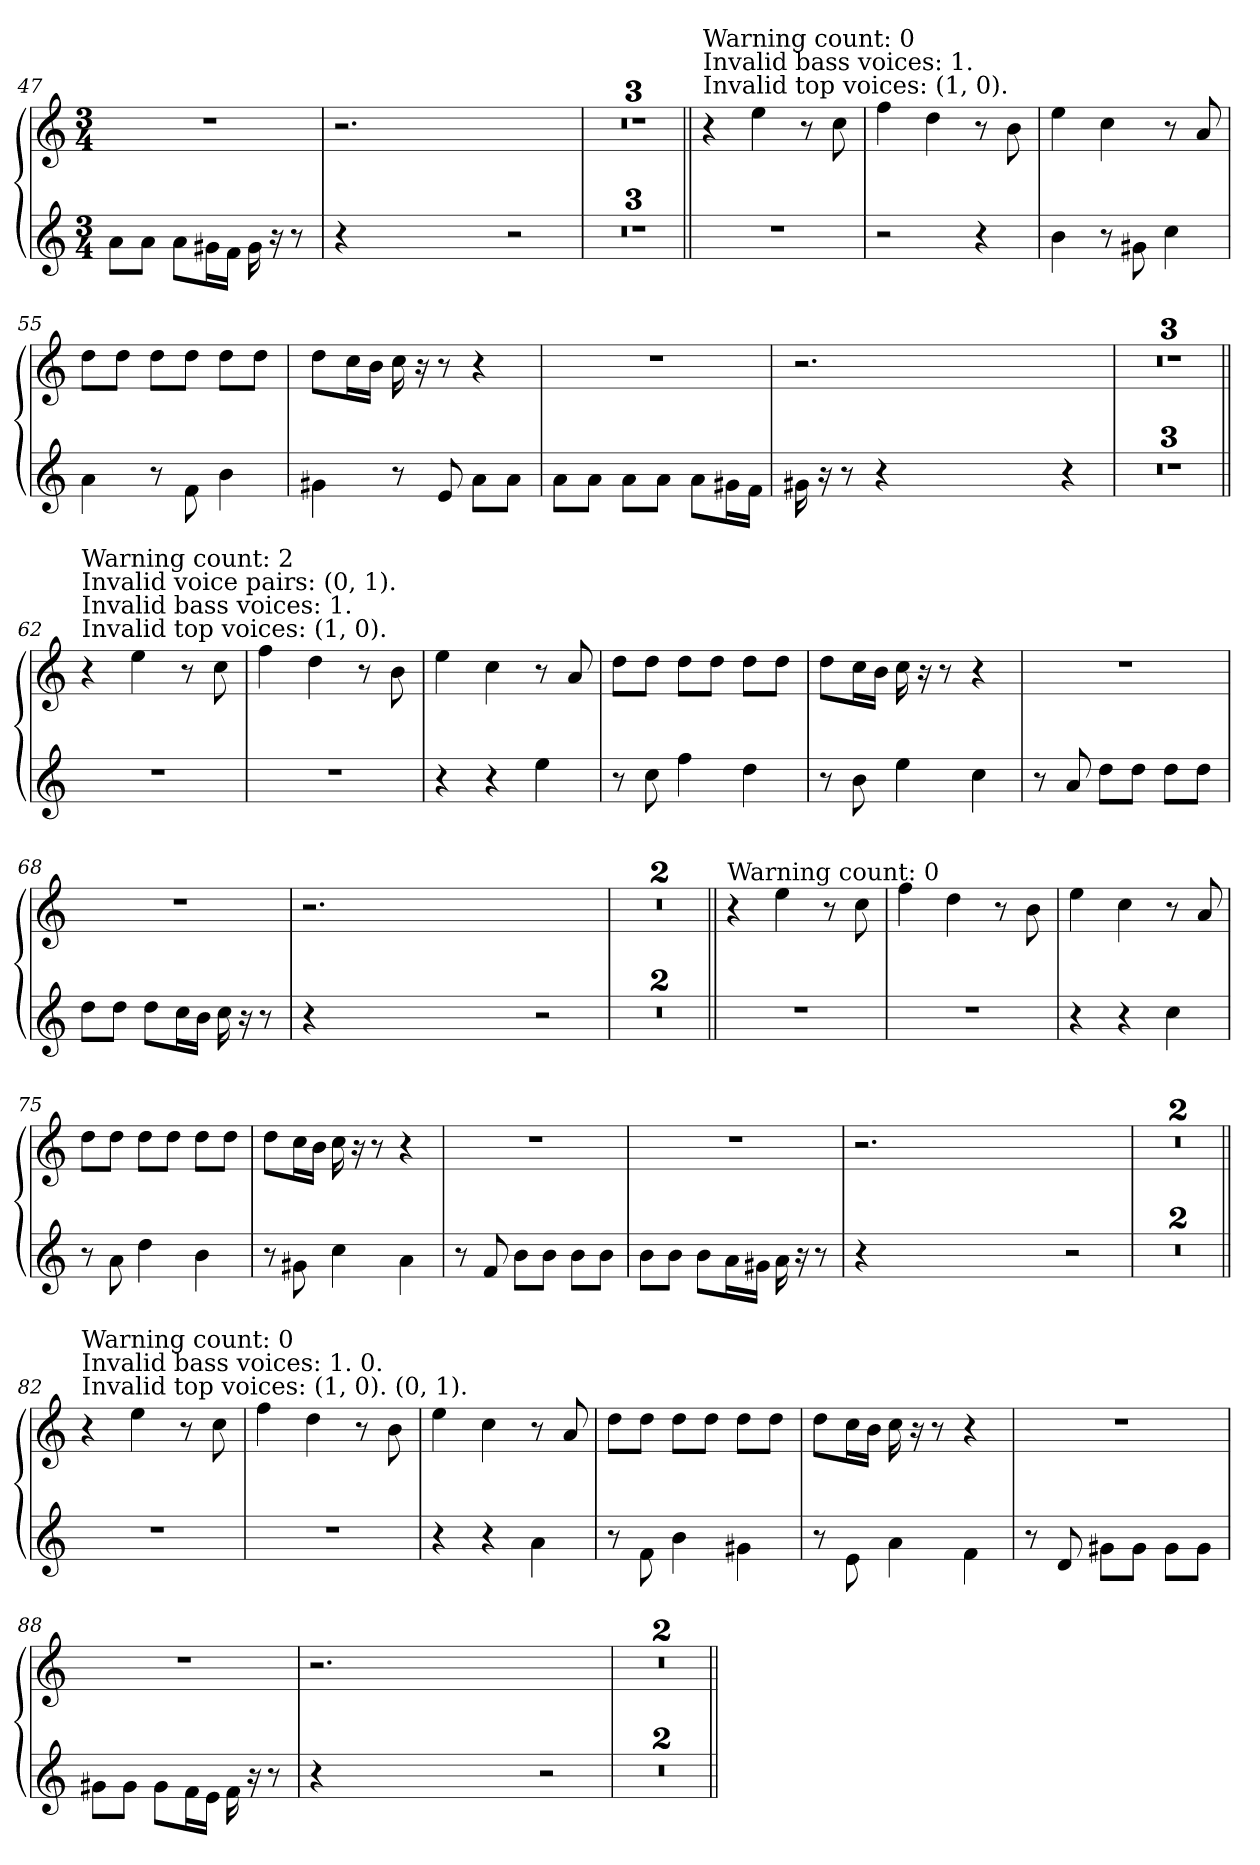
**kern	**kern
*part2	*part1
*staff2	*staff1
*k[]	*k[]
*M3/4	*M3/4
=47	=47
8a\L	2.r
8a\J	.
8a\L	.
16g#\L	.
16f\JJ	.
16g#\	.
16r	.
8r	.
=48	=48
4r	2.r
2.ryy	.
.	2.ryy
2r	.
=49	=49
2.r	2.r
=50	=50
2.r	2.r
=51	=51
2.r	2.r
=52||	=52||
*k[]	*k[]
!	!LO:TX:t=Warning count&colon; 0\nInvalid bass voices&colon; 1.\nInvalid top voices&colon; (1, 0).
2.r	4r
.	4ee\
.	8r
.	8cc\
=53	=53
2r	4ff\
.	4dd\
4r	8r
.	8b\
=54	=54
4b\	4ee\
8r	4cc\
8g#\	.
4cc\	8r
.	8a/
=55	=55
4a\	8dd\L
.	8dd\J
8r	8dd\L
8f\	8dd\J
4b\	8dd\L
.	8dd\J
=56	=56
4g#\	8dd\L
.	16cc\L
.	16b\JJ
8r	16cc\
.	16r
8e/	8r
8a\L	4r
8a\J	.
=57	=57
8a\L	2.r
8a\J	.
8a\L	.
8a\J	.
8a\L	.
16g#\L	.
16f\JJ	.
=58	=58
16g#\	2.r
16r	.
8r	.
4r	.
2.ryy	.
.	2.ryy
4r	.
=59	=59
2.r	2.r
=60	=60
2.r	2.r
=61	=61
2.r	2.r
=62||	=62||
*k[]	*k[]
!	!LO:TX:t=Warning count&colon; 2\nInvalid voice pairs&colon; (0, 1).\nInvalid bass voices&colon; 1.\nInvalid top voices&colon; (1, 0).
2.r	4r
.	4ee\
.	8r
.	8cc\
=63	=63
2.r	4ff\
.	4dd\
.	8r
.	8b\
=64	=64
4r	4ee\
4r	4cc\
4ee\	8r
.	8a/
=65	=65
8r	8dd\L
8cc\	8dd\J
4ff\	8dd\L
.	8dd\J
4dd\	8dd\L
.	8dd\J
=66	=66
8r	8dd\L
8b\	16cc\L
.	16b\JJ
4ee\	16cc\
.	16r
.	8r
4cc\	4r
=67	=67
8r	2.r
8a/	.
8dd\L	.
8dd\J	.
8dd\L	.
8dd\J	.
=68	=68
8dd\L	2.r
8dd\J	.
8dd\L	.
16cc\L	.
16b\JJ	.
16cc\	.
16r	.
8r	.
=69	=69
4r	2.r
1.ryy	.
.	1.ryy
2r	.
=70	=70
2.r	2.r
=71	=71
2.r	2.r
=72||	=72||
*k[]	*k[]
!	!LO:TX:t=Warning count&colon; 0
2.r	4r
.	4ee\
.	8r
.	8cc\
=73	=73
2.r	4ff\
.	4dd\
.	8r
.	8b\
=74	=74
4r	4ee\
4r	4cc\
4cc\	8r
.	8a/
=75	=75
8r	8dd\L
8a\	8dd\J
4dd\	8dd\L
.	8dd\J
4b\	8dd\L
.	8dd\J
=76	=76
8r	8dd\L
8g#\	16cc\L
.	16b\JJ
4cc\	16cc\
.	16r
.	8r
4a\	4r
=77	=77
8r	2.r
8f/	.
8b\L	.
8b\J	.
8b\L	.
8b\J	.
=78	=78
8b\L	2.r
8b\J	.
8b\L	.
16a\L	.
16g#\JJ	.
16a\	.
16r	.
8r	.
=79	=79
4r	2.r
1.ryy	.
.	1.ryy
2r	.
=80	=80
2.r	2.r
=81	=81
2.r	2.r
=82||	=82||
*k[]	*k[]
!	!LO:TX:t=Warning count&colon; 0\nInvalid bass voices&colon; 1. 0.\nInvalid top voices&colon; (1, 0). (0, 1).
2.r	4r
.	4ee\
.	8r
.	8cc\
=83	=83
2.r	4ff\
.	4dd\
.	8r
.	8b\
=84	=84
4r	4ee\
4r	4cc\
4a\	8r
.	8a/
=85	=85
8r	8dd\L
8f\	8dd\J
4b\	8dd\L
.	8dd\J
4g#\	8dd\L
.	8dd\J
=86	=86
8r	8dd\L
8e\	16cc\L
.	16b\JJ
4a\	16cc\
.	16r
.	8r
4f\	4r
=87	=87
8r	2.r
8d/	.
8g#\L	.
8g#\J	.
8g#\L	.
8g#\J	.
=88	=88
8g#\L	2.r
8g#\J	.
8g#\L	.
16f\L	.
16e\JJ	.
16f\	.
16r	.
8r	.
=89	=89
4r	2.r
1.ryy	.
.	1.ryy
2r	.
=90	=90
2.r	2.r
=91	=91
2.r	2.r
=||	=||
*-	*-
